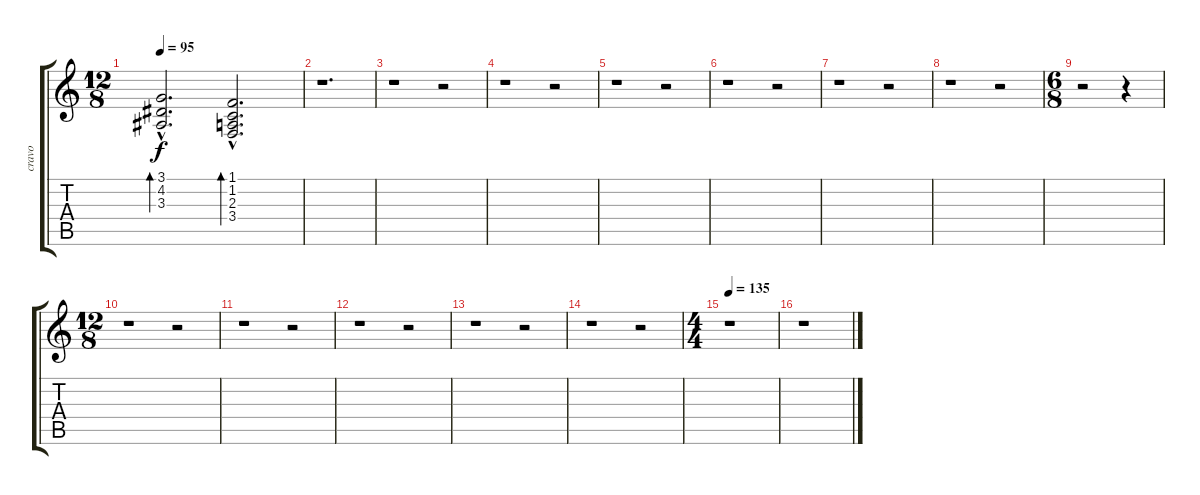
\track ("cravo" "cravo") {instrument harpsichord}
\staff {score tabs}
\tuning (E4 B3 G3 D3 A2 E2) {hide}
\ts (12 8)
\tempo 95
\clef g2
\ks c
(3.1{hac} 4.2{hac} 3.3{hac}).2{d bd 480 dy f} (1.1{hac} 1.2{hac} 2.3{hac} 3.4{hac}).2{d bd 480} |
r.1{d} |
r.1 r.2 |
r.1 r.2 |
r.1 r.2 |
r.1 r.2 |
r.1 r.2 |
r.1 r.2 |
\ts (6 8)
r.2 r.4 |
\ts (12 8)
r.1 r.2 |
r.1 r.2 |
r.1 r.2 |
r.1 r.2 |
r.1 r.2 |
\ts (4 4)
\tempo 141
\tempo 135
r.1 |
r.1
